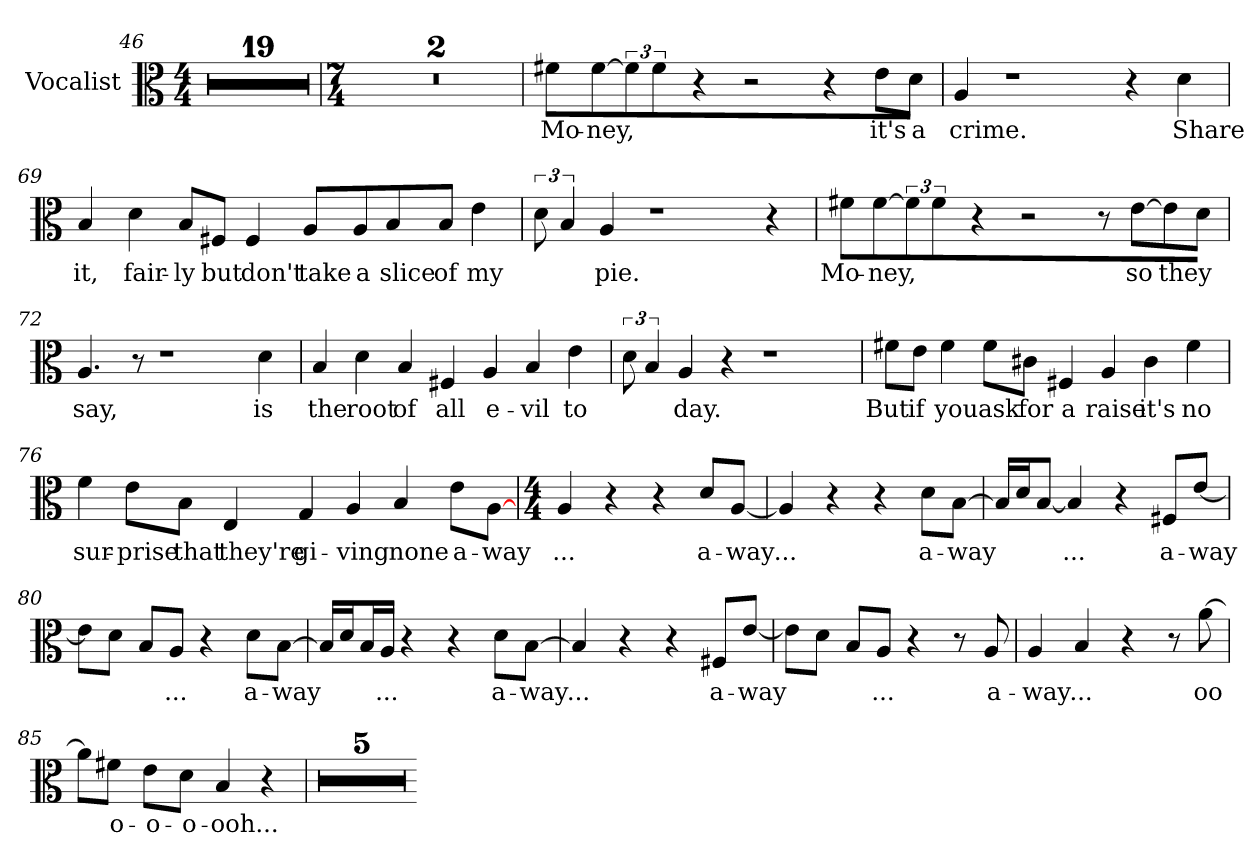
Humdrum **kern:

**kern	**text
*part1	*part1
*staff1	*staff1
*I"Vocalist	*
*clefC3	*
*M4/4	*
=46	=46
1r	.
=47	=47
1r	.
=48	=48
1r	.
=49	=49
1r	.
=50	=50
1r	.
=51	=51
1r	.
=52	=52
1r	.
=53	=53
1r	.
=54	=54
1r	.
=55	=55
1r	.
=56	=56
1r	.
=57	=57
1r	.
=58	=58
1r	.
=59	=59
1r	.
=60	=60
1r	.
=61	=61
1r	.
=62	=62
1r	.
=63	=63
1r	.
=64	=64
1r	.
=65	=65
*M7/4	*
1..r	.
=66	=66
1..r	.
=67	=67
8f#X\L	Mo-
[8f#\	-ney,
12f#\J]	_
6f#	_
4r	.
2r	.
4r	.
8e\L	it's
8d\J	a
=68	=68
4A	crime.
1r	.
4r	.
4d	Share
=69	=69
4B	it,
4d	fair-
8B/L	-ly
8F#X/J	but
4F#	don't
8A/L	take
8A/	a
8B/	slice
8B/J	of
4e	my
=70	=70
12d	_
6B	_
4A	pie.
1r	.
4r	.
=71	=71
8f#X\L	Mo-
[8f#\	-ney,
12f#\J]	_
6f#	_
4r	.
2r	.
8r	.
[8e\L	so
8e\]	they
8d\J	_
=72	=72
4.A	say,
8r	.
1r	.
4d	is
=73	=73
4B	the
4d	root
4B	of
4F#X	all
4A	e-
4B	-vil
4e	to
=74	=74
12d	_
6B	_
4A	day.
4r	.
1r	.
=75	=75
8f#X\L	But
8e\J	if
4f#	you
8f#\L	ask
8c#X\J	for
4F#X	a
4A	raise
4c#	it's
4f#	no
=76	=76
4f	sur-
8e\L	-prise
8B\J	that
4E	they're
4G	gi-
4A	-ving
4B	none
8e\L	a-
[8A\J	-way
=77	=77
*M4/4	*
4A	...
4r	.
4r	.
8d/L	a-
[8A/J	-way
=78	=78
4A]	...
4r	.
4r	.
8d\L	a-
[8B\J	-way
=79	=79
16B/LL]	_
16d/J	_
[8B/J	_
4B]	...
4r	.
8F#X/L	a-
[8e/J	-way
=80	=80
8e\L]	_
8d\J	_
8B/L	_
8A/J	...
4r	.
8d\L	a-
[8B\J	-way
=81	=81
16B/LL]	_
16d/J	_
16B/L	_
16A/JJ	...
4r	.
4r	.
8d\L	a-
[8B\J	-way
=82	=82
4B]	...
4r	.
4r	.
8F#X/L	a-
[8e/J	-way
=83	=83
8e\L]	_
8d\J	_
8B/L	_
8A/J	...
4r	.
8r	.
8A	a-
=84	=84
4A	-way
4B	...
4r	.
8r	.
[8a	oo-
=85	=85
8a\L]	_
8f#X\J	-o-
8e\L	-o-
8d\J	-o-
4B	-ooh...
4r	.
=86	=86
1r	.
=87	=87
1r	.
=88	=88
1r	.
=89	=89
1r	.
=90	=90
1r	.
=-	=-
*-	*-
